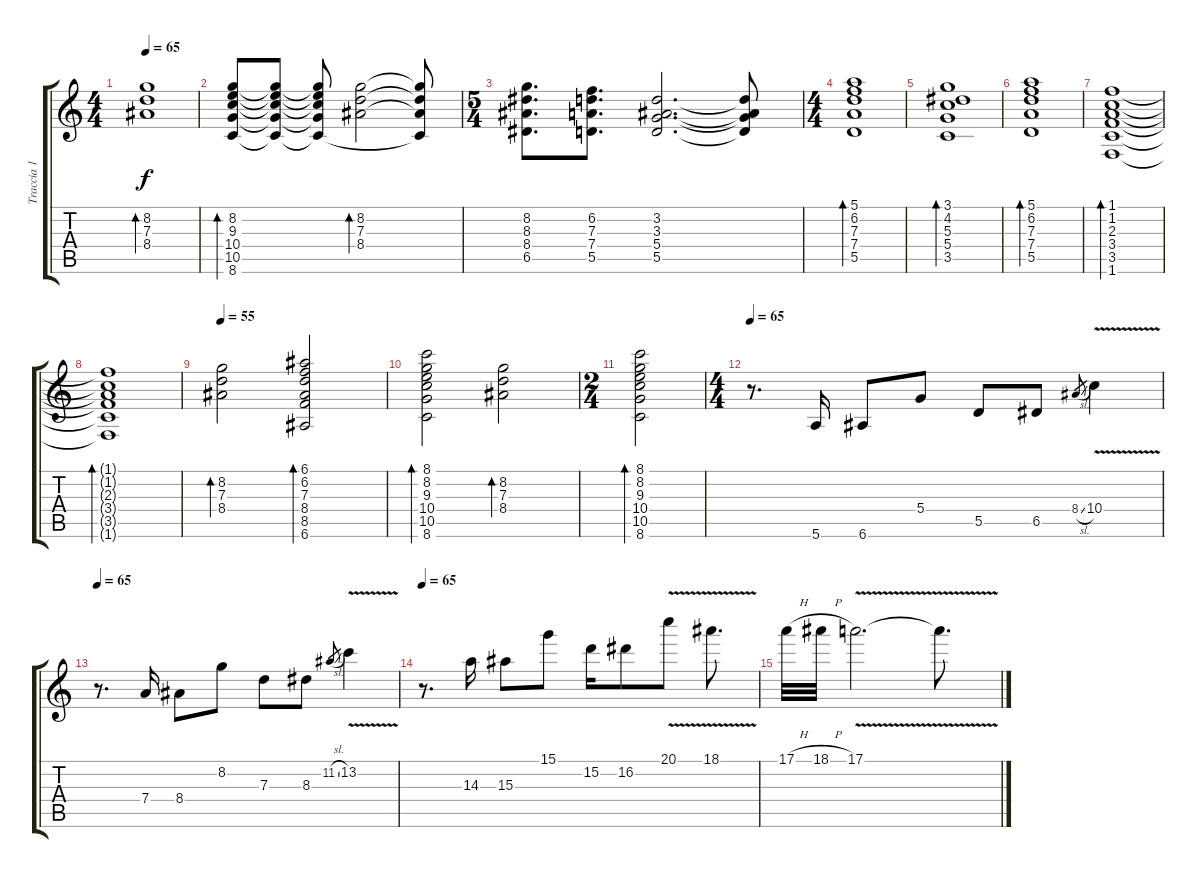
\track ("Traccia 1" "Traccia 1") {instrument overdrivenguitar}
\staff {score tabs}
\tuning (E4 B3 G3 D3 A2 E2) {hide}
\ts (4 4)
\tempo 65
\clef g2
\ks c
(8.2 7.3 8.4).1{bd 30 dy f} |
(8.2 9.3 10.4 10.5 8.6).8{bd 240} (8.2{t} 9.3{t} 10.4{t} 10.5{t} 8.6{t}).8 (8.2{t} 9.3{t} 10.4{t} 10.5{t} 8.6{t}).8 (8.2 7.3 8.4).2{bd 240} (8.2{t} 7.3{t} 8.4{t} 8.6{t}).8 |
\ts (5 4)
(8.2 8.3 8.4 6.5).8{d} (6.2 7.3 7.4 5.5).8{d} (3.2 3.3 5.4 5.5).2{d} (3.2{t} 3.3{t} 5.4{t} 5.5{t}).8 |
\ts (4 4)
(5.1 6.2 7.3 7.4 5.5).1{bd 30} |
(3.1 4.2 5.3 5.4 3.5).1{bd 30} |
(5.1 6.2 7.3 7.4 5.5).1{bd 30} |
(1.1 1.2 2.3 3.4 3.5 1.6).1{bd 30} |
(1.1{t} 1.2{t} 2.3{t} 3.4{t} 3.5{t} 1.6{t}).1{bd 240} |
\tempo 55
(8.2 7.3 8.4).2{bd 120} (6.1 6.2 7.3 8.4 8.5 6.6).2{bd 120} |
(8.1 8.2 9.3 10.4 10.5 8.6).2{bd 120} (8.2 7.3 8.4).2{bd 120} |
\ts (2 4)
(8.1 8.2 9.3 10.4 10.5 8.6).2{bd 120} |
\ts (4 4)
\tempo 65
r.8{d volume 16 instrument overdrivenguitar} 5.6.16 6.6.8 5.4.8 5.5.8 6.5.8 8.4{sl}.8{gr} 10.4{v}.4 |
\tempo 65
r.8{d instrument overdrivenguitar} 7.4.16 8.4.8 8.2.8 7.3.8 8.3.8 11.2{sl}.8{gr} 13.2{v}.4 |
\tempo 65
r.8{d instrument overdrivenguitar} 14.3.16 15.3.8 15.1.8 15.2.16 16.2.8 20.1{v}.8 18.1{v}.8{d} |
17.1{h}.32 18.1{h}.32 17.1{v}.2{d} 17.1{t}.8{d}
